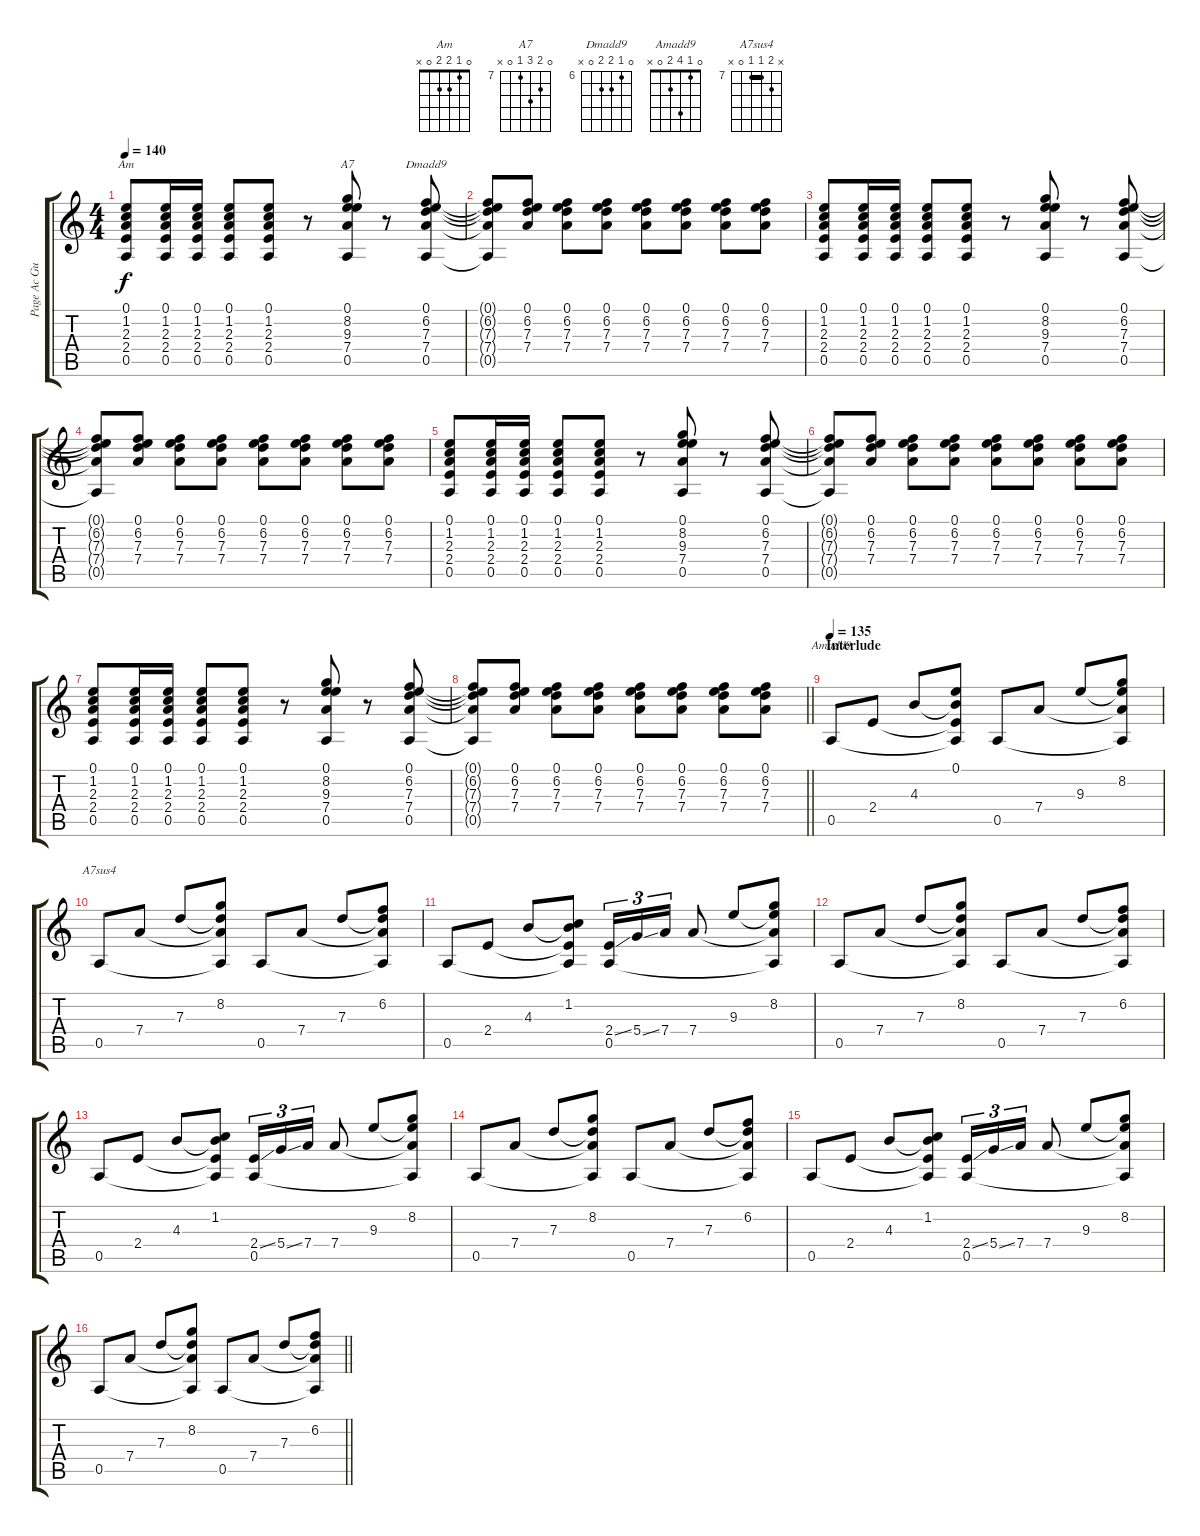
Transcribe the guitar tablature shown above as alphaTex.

\track ("Page Ac Guitar Finger Picked" "Page Ac Gu") {instrument acousticguitarsteel}
\staff {score tabs}
\tuning (E4 B3 G3 D3 A2 E2) {hide}
\chord ("Am" 0 1 2 2 0 x)
\chord ("A7" 0 8 9 7 0 x) {firstfret 7}
\chord ("Dmadd9" 0 6 7 7 0 x) {firstfret 6}
\chord ("Amadd9" 0 1 4 2 0 x)
\chord ("A7sus4" x 8 7 7 0 x) {firstfret 7 barre 7}
\ts (4 4)
\tempo 140
\clef g2
\ks aminor
(0.1 1.2 2.3 2.4 0.5).8{ch "Am" dy f} (0.1 1.2 2.3 2.4 0.5).16 (0.1 1.2 2.3 2.4 0.5).16 (0.1 1.2 2.3 2.4 0.5).8 (0.1 1.2 2.3 2.4 0.5).8 r.8 (0.1 8.2 9.3 7.4 0.5).8{ch "A7"} r.8 (0.1 6.2 7.3 7.4 0.5).8{ch "Dmadd9"} |
(0.1{t} 6.2{t} 7.3{t} 7.4{t} 0.5{t}).8 (0.1 6.2 7.3 7.4).8 (0.1 6.2 7.3 7.4).8 (0.1 6.2 7.3 7.4).8 (0.1 6.2 7.3 7.4).8 (0.1 6.2 7.3 7.4).8 (0.1 6.2 7.3 7.4).8 (0.1 6.2 7.3 7.4).8 |
(0.1 1.2 2.3 2.4 0.5).8 (0.1 1.2 2.3 2.4 0.5).16 (0.1 1.2 2.3 2.4 0.5).16 (0.1 1.2 2.3 2.4 0.5).8 (0.1 1.2 2.3 2.4 0.5).8 r.8 (0.1 8.2 9.3 7.4 0.5).8 r.8 (0.1 6.2 7.3 7.4 0.5).8 |
(0.1{t} 6.2{t} 7.3{t} 7.4{t} 0.5{t}).8 (0.1 6.2 7.3 7.4).8 (0.1 6.2 7.3 7.4).8 (0.1 6.2 7.3 7.4).8 (0.1 6.2 7.3 7.4).8 (0.1 6.2 7.3 7.4).8 (0.1 6.2 7.3 7.4).8 (0.1 6.2 7.3 7.4).8 |
(0.1 1.2 2.3 2.4 0.5).8 (0.1 1.2 2.3 2.4 0.5).16 (0.1 1.2 2.3 2.4 0.5).16 (0.1 1.2 2.3 2.4 0.5).8 (0.1 1.2 2.3 2.4 0.5).8 r.8 (0.1 8.2 9.3 7.4 0.5).8 r.8 (0.1 6.2 7.3 7.4 0.5).8 |
(0.1{t} 6.2{t} 7.3{t} 7.4{t} 0.5{t}).8 (0.1 6.2 7.3 7.4).8 (0.1 6.2 7.3 7.4).8 (0.1 6.2 7.3 7.4).8 (0.1 6.2 7.3 7.4).8 (0.1 6.2 7.3 7.4).8 (0.1 6.2 7.3 7.4).8 (0.1 6.2 7.3 7.4).8 |
(0.1 1.2 2.3 2.4 0.5).8 (0.1 1.2 2.3 2.4 0.5).16 (0.1 1.2 2.3 2.4 0.5).16 (0.1 1.2 2.3 2.4 0.5).8 (0.1 1.2 2.3 2.4 0.5).8 r.8 (0.1 8.2 9.3 7.4 0.5).8 r.8 (0.1 6.2 7.3 7.4 0.5).8 |
\barLineRight lightlight
(0.1{t} 6.2{t} 7.3{t} 7.4{t} 0.5{t}).8 (0.1 6.2 7.3 7.4).8 (0.1 6.2 7.3 7.4).8 (0.1 6.2 7.3 7.4).8 (0.1 6.2 7.3 7.4).8 (0.1 6.2 7.3 7.4).8 (0.1 6.2 7.3 7.4).8 (0.1 6.2 7.3 7.4).8 |
\section ("" "Interlude")
\tempo 135
0.5.8{ch "Amadd9"} 2.4.8 4.3.8 (0.1 4.3{t} 2.4{t} 0.5{t}).8 0.5.8 7.4.8 9.3.8 (8.2 9.3{t} 7.4{t} 0.5{t}).8 |
0.5.8{ch "A7sus4"} 7.4.8 7.3.8 (8.2 7.3{t} 7.4{t} 0.5{t}).8 0.5.8 7.4.8 7.3.8 (6.2 7.3{t} 7.4{t} 0.5{t}).8 |
0.5.8 2.4.8 4.3.8 (1.2 4.3{t} 2.4{t} 0.5{t}).8 (2.4{ss} 0.5).16{tu (3 2)} 5.4{ss}.16{tu (3 2)} 7.4.16{tu (3 2)} 7.4.8 9.3.8 (8.2 9.3{t} 7.4{t} 0.5{t}).8 |
0.5.8 7.4.8 7.3.8 (8.2 7.3{t} 7.4{t} 0.5{t}).8 0.5.8 7.4.8 7.3.8 (6.2 7.3{t} 7.4{t} 0.5{t}).8 |
0.5.8 2.4.8 4.3.8 (1.2 4.3{t} 2.4{t} 0.5{t}).8 (2.4{ss} 0.5).16{tu (3 2)} 5.4{ss}.16{tu (3 2)} 7.4.16{tu (3 2)} 7.4.8 9.3.8 (8.2 9.3{t} 7.4{t} 0.5{t}).8 |
0.5.8 7.4.8 7.3.8 (8.2 7.3{t} 7.4{t} 0.5{t}).8 0.5.8 7.4.8 7.3.8 (6.2 7.3{t} 7.4{t} 0.5{t}).8 |
0.5.8 2.4.8 4.3.8 (1.2 4.3{t} 2.4{t} 0.5{t}).8 (2.4{ss} 0.5).16{tu (3 2)} 5.4{ss}.16{tu (3 2)} 7.4.16{tu (3 2)} 7.4.8 9.3.8 (8.2 9.3{t} 7.4{t} 0.5{t}).8 |
\barLineRight lightlight
0.5.8 7.4.8 7.3.8 (8.2 7.3{t} 7.4{t} 0.5{t}).8 0.5.8 7.4.8 7.3.8 (6.2 7.3{t} 7.4{t} 0.5{t}).8
